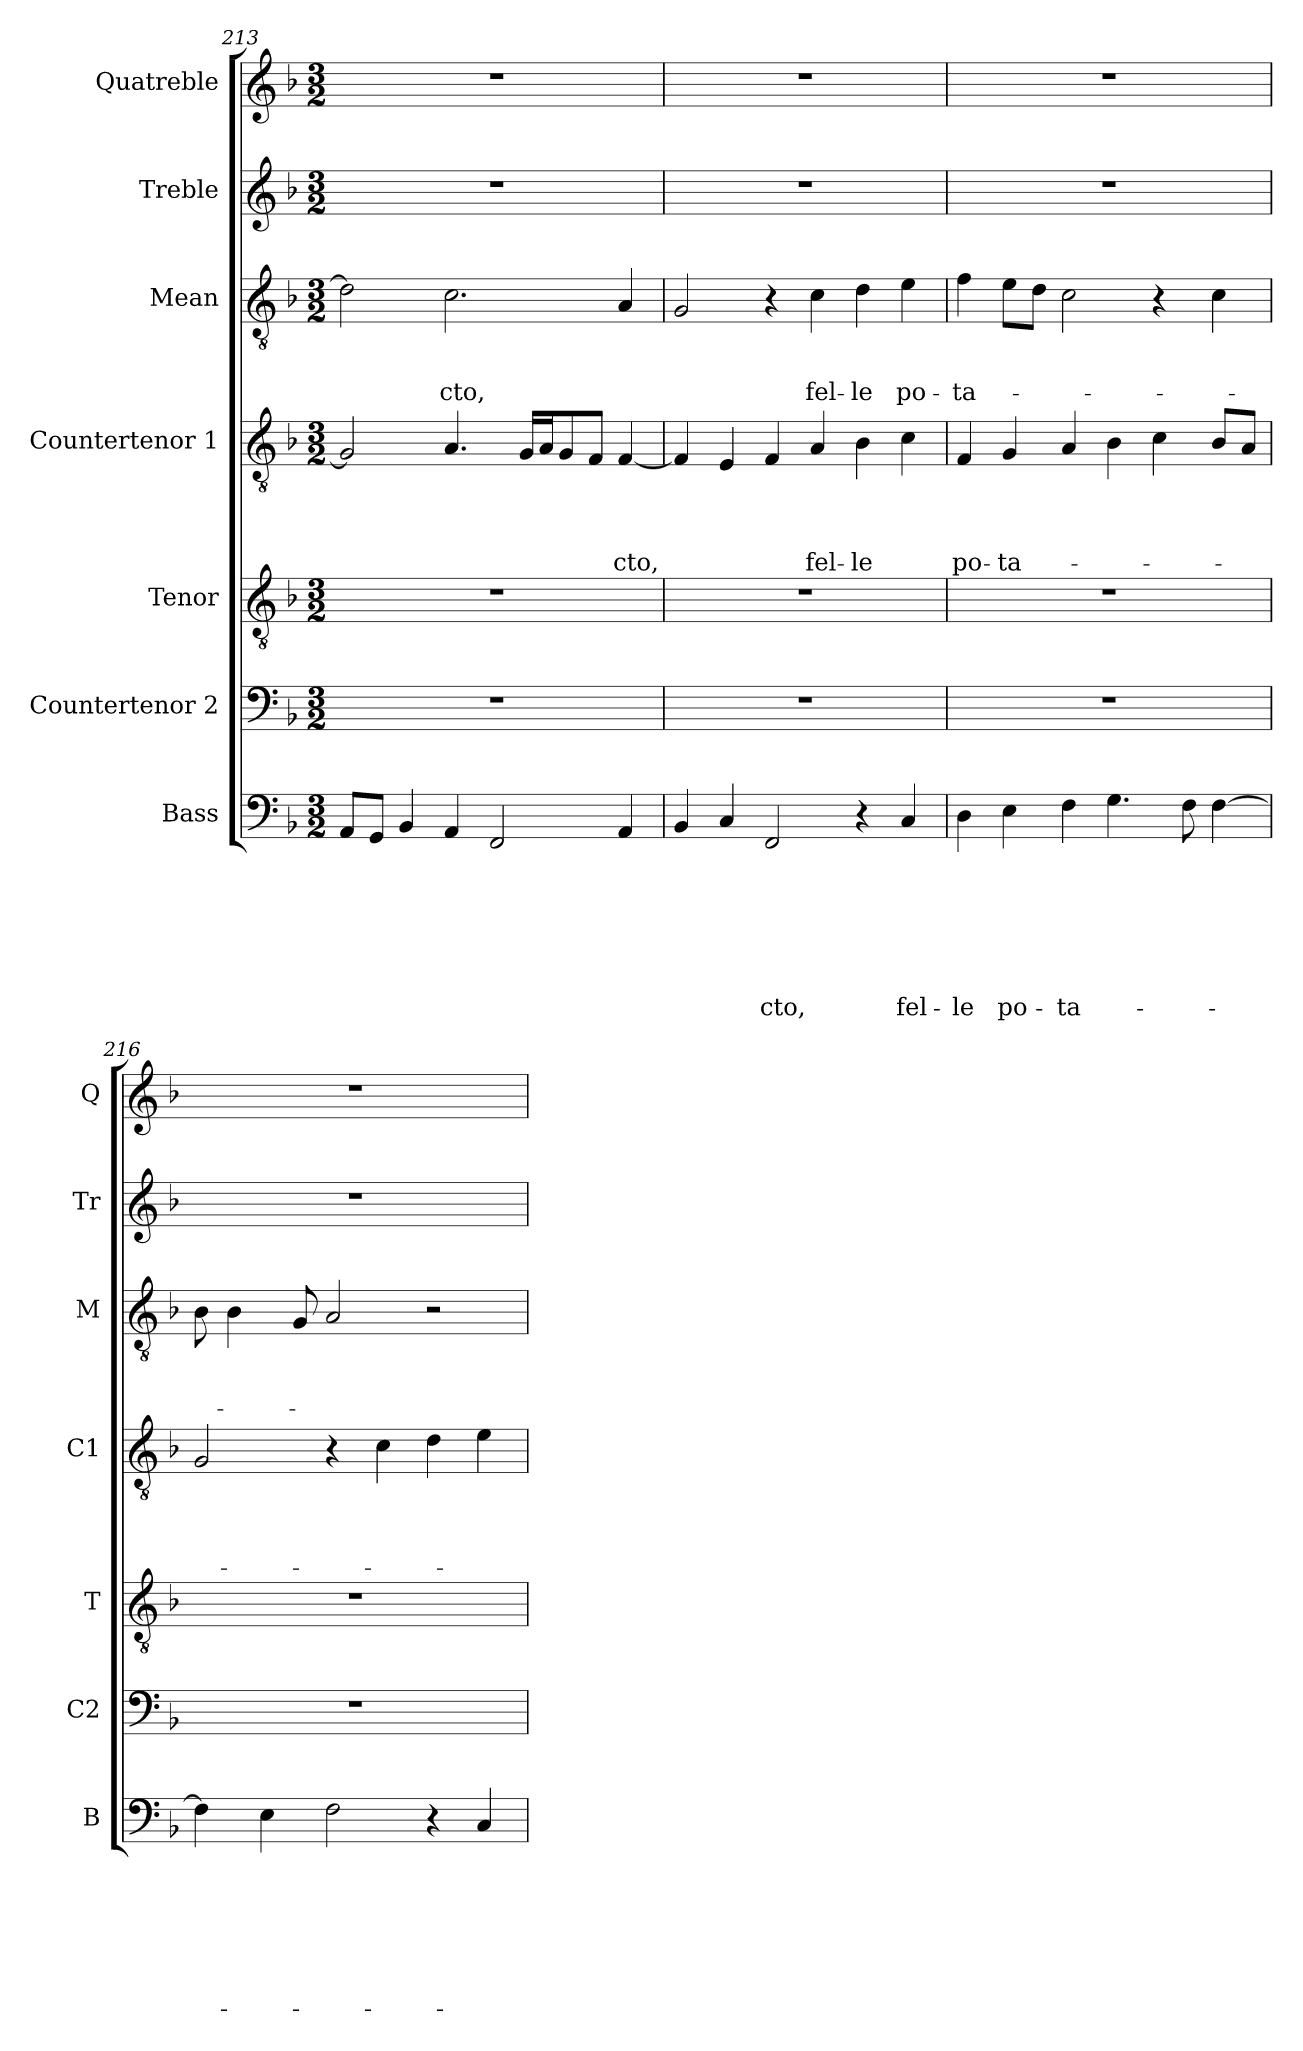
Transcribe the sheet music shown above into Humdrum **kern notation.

**kern	**text	**text	**text	**text	**text	**text	**text	**kern	**kern	**kern	**text	**text	**text	**text	**kern	**text	**text	**text	**kern	**kern
*part7	*part7	*part7	*part7	*part7	*part7	*part7	*part7	*part6	*part5	*part4	*part4	*part4	*part4	*part4	*part3	*part3	*part3	*part3	*part2	*part1
*staff7	*staff7	*staff7	*staff7	*staff7	*staff7	*staff7	*staff7	*staff6	*staff5	*staff4	*staff4	*staff4	*staff4	*staff4	*staff3	*staff3	*staff3	*staff3	*staff2	*staff1
*I"Bass	*	*	*	*	*	*	*	*I"Countertenor 2	*I"Tenor	*I"Countertenor 1	*	*	*	*	*I"Mean	*	*	*	*I"Treble	*I"Quatreble
*I'B	*	*	*	*	*	*	*	*I'C2	*I'T	*I'C1	*	*	*	*	*I'M	*	*	*	*I'Tr	*I'Q
*clefF4	*	*	*	*	*	*	*	*clefF4	*clefGv2	*clefGv2	*	*	*	*	*clefGv2	*	*	*	*clefG2	*clefG2
*k[b-]	*	*	*	*	*	*	*	*k[b-]	*k[b-]	*k[b-]	*	*	*	*	*k[b-]	*	*	*	*k[b-]	*k[b-]
*d:	*	*	*	*	*	*	*	*d:	*d:	*d:	*	*	*	*	*d:	*	*	*	*d:	*d:
*M3/2	*	*	*	*	*	*	*	*M3/2	*M3/2	*M3/2	*	*	*	*	*M3/2	*	*	*	*M3/2	*M3/2
=213	=213	=213	=213	=213	=213	=213	=213	=213	=213	=213	=213	=213	=213	=213	=213	=213	=213	=213	=213	=213
8AA/L	.	.	.	.	.	.	.	1.r	1.r	2G/]	.	.	.	.	2d\]	.	.	.	1.r	1.r
8GG/J	.	.	.	.	.	.	.	.	.	.	.	.	.	.	.	.	.	.	.	.
4BB-/	.	.	.	.	.	.	.	.	.	.	.	.	.	.	.	.	.	.	.	.
4AA/	.	.	.	.	.	.	.	.	.	4.A/	.	.	.	.	2.c\	.	.	-cto,	.	.
2FF/	.	.	.	.	.	.	.	.	.	.	.	.	.	.	.	.	.	.	.	.
.	.	.	.	.	.	.	.	.	.	16G/LL	.	.	.	.	.	.	.	.	.	.
.	.	.	.	.	.	.	.	.	.	16A/J	.	.	.	.	.	.	.	.	.	.
.	.	.	.	.	.	.	.	.	.	8G/	.	.	.	.	.	.	.	.	.	.
.	.	.	.	.	.	.	.	.	.	8F/J	.	.	.	.	.	.	.	.	.	.
4AA/	.	.	.	.	.	.	.	.	.	[4F/	.	.	.	-cto,	4A/	.	.	.	.	.
=214	=214	=214	=214	=214	=214	=214	=214	=214	=214	=214	=214	=214	=214	=214	=214	=214	=214	=214	=214	=214
4BB-/	.	.	.	.	.	.	.	1.r	1.r	4F/]	.	.	.	.	2G/	.	.	.	1.r	1.r
4C/	.	.	.	.	.	.	.	.	.	4E/	.	.	.	.	.	.	.	.	.	.
2FF/	.	.	.	.	.	.	-cto,	.	.	4F/	.	.	.	.	4r	.	.	.	.	.
.	.	.	.	.	.	.	.	.	.	4A/	.	.	.	fel-	4c\	.	.	fel-	.	.
4r	.	.	.	.	.	.	.	.	.	4B-\	.	.	.	-le	4d\	.	.	-le	.	.
4C/	.	.	.	.	.	.	fel-	.	.	4c\	.	.	.	.	4e\	.	.	po-	.	.
=215	=215	=215	=215	=215	=215	=215	=215	=215	=215	=215	=215	=215	=215	=215	=215	=215	=215	=215	=215	=215
4D\	.	.	.	.	.	.	-le	1.r	1.r	4F/	.	.	.	po-	4f\	.	.	-ta-	1.r	1.r
4E\	.	.	.	.	.	.	po-	.	.	4G/	.	.	.	-ta-	8e\L	.	.	.	.	.
.	.	.	.	.	.	.	.	.	.	.	.	.	.	.	8d\J	.	.	.	.	.
4F\	.	.	.	.	.	.	-ta-	.	.	4A/	.	.	.	.	2c\	.	.	.	.	.
4.G\	.	.	.	.	.	.	.	.	.	4B-\	.	.	.	.	.	.	.	.	.	.
.	.	.	.	.	.	.	.	.	.	4c\	.	.	.	.	4r	.	.	.	.	.
8F\	.	.	.	.	.	.	.	.	.	.	.	.	.	.	.	.	.	.	.	.
[4F\	.	.	.	.	.	.	.	.	.	8B-/L	.	.	.	.	4c\	.	.	.	.	.
.	.	.	.	.	.	.	.	.	.	8A/J	.	.	.	.	.	.	.	.	.	.
!!LO:LB:g=z
=216	=216	=216	=216	=216	=216	=216	=216	=216	=216	=216	=216	=216	=216	=216	=216	=216	=216	=216	=216	=216
4F\]	.	.	.	.	.	.	.	1.r	1.r	2G/	.	.	.	.	8B-\	.	.	.	1.r	1.r
.	.	.	.	.	.	.	.	.	.	.	.	.	.	.	4B-\	.	.	.	.	.
4E\	.	.	.	.	.	.	.	.	.	.	.	.	.	.	.	.	.	.	.	.
.	.	.	.	.	.	.	.	.	.	.	.	.	.	.	8G/	.	.	.	.	.
2F\	.	.	.	.	.	.	.	.	.	4r	.	.	.	.	2A/	.	.	.	.	.
.	.	.	.	.	.	.	.	.	.	4c\	.	.	.	.	.	.	.	.	.	.
4r	.	.	.	.	.	.	.	.	.	4d\	.	.	.	.	2r	.	.	.	.	.
4C/	.	.	.	.	.	.	.	.	.	4e\	.	.	.	.	.	.	.	.	.	.
=	=	=	=	=	=	=	=	=	=	=	=	=	=	=	=	=	=	=	=	=
*-	*-	*-	*-	*-	*-	*-	*-	*-	*-	*-	*-	*-	*-	*-	*-	*-	*-	*-	*-	*-
